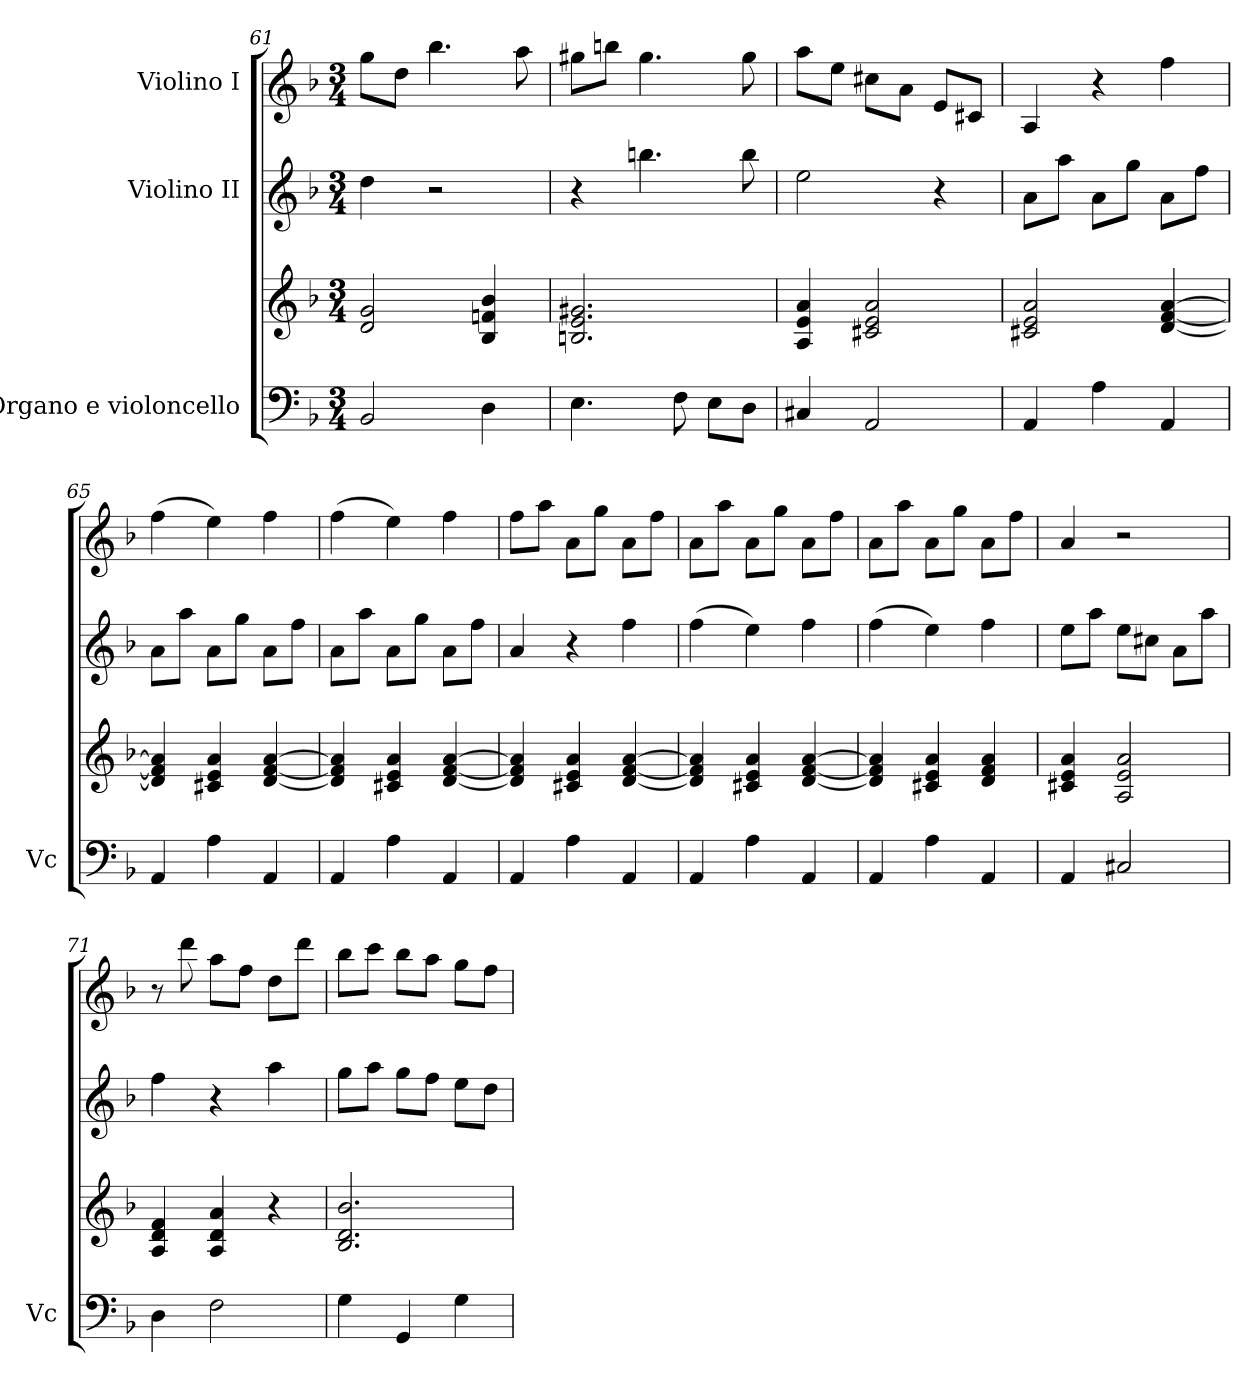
**kern	**kern	**kern	**kern
*part3	*part3	*part2	*part1
*staff4	*staff3	*staff2	*staff1
*I"Organo e  violoncello	*	*I"Violino II	*I"Violino I
*I'Vc	*	*	*
*clefF4	*clefG2	*clefG2	*clefG2
*k[b-]	*k[b-]	*k[b-]	*k[b-]
*M3/4	*M3/4	*M3/4	*M3/4
=61	=61	=61	=61
2BB-/	2d/ 2g/	4dd\	8gg\L
.	.	.	8dd\J
.	.	2r	4.bb-\
4D\	4B-/ 4fn/ 4b-/	.	.
.	.	.	8aa\
=62	=62	=62	=62
4.E\	2.Bn/ 2.e/ 2.g#X/	4r	8gg#X\L
.	.	.	8bbn\J
.	.	4.bbn\	4.gg#\
8F\	.	.	.
8E\L	.	.	.
8D\J	.	8bb\	8gg#\
=63	=63	=63	=63
4C#X/	4A/ 4e/ 4a/	2ee\	8aa\L
.	.	.	8ee\J
2AA/	2c#X/ 2e/ 2a/	.	8cc#X\L
.	.	.	8a\J
.	.	4r	8e/L
.	.	.	8c#X/J
=64	=64	=64	=64
4AA/	2c#X/ 2e/ 2a/	8a\L	4A/
.	.	8aa\J	.
4A\	.	8a\L	4r
.	.	8gg\J	.
4AA/	[4d/ [4f/ [4a/	8a\L	4ff\
.	.	8ff\J	.
!!LO:LB:g=z
=65	=65	=65	=65
4AA/	4d/] 4f/] 4a/]	8a\L	(>4ff\
.	.	8aa\J	.
4A\	4c#X/ 4e/ 4a/	8a\L	4ee\)
.	.	8gg\J	.
4AA/	[4d/ [4f/ [4a/	8a\L	4ff\
.	.	8ff\J	.
=66	=66	=66	=66
4AA/	4d/] 4f/] 4a/]	8a\L	(>4ff\
.	.	8aa\J	.
4A\	4c#X/ 4e/ 4a/	8a\L	4ee\)
.	.	8gg\J	.
4AA/	[4d/ [4f/ [4a/	8a\L	4ff\
.	.	8ff\J	.
=67	=67	=67	=67
4AA/	4d/] 4f/] 4a/]	4a/	8ff\L
.	.	.	8aa\J
4A\	4c#X/ 4e/ 4a/	4r	8a\L
.	.	.	8gg\J
4AA/	[4d/ [4f/ [4a/	4ff\	8a\L
.	.	.	8ff\J
=68	=68	=68	=68
4AA/	4d/] 4f/] 4a/]	(>4ff\	8a\L
.	.	.	8aa\J
4A\	4c#X/ 4e/ 4a/	4ee\)	8a\L
.	.	.	8gg\J
4AA/	[4d/ [4f/ [4a/	4ff\	8a\L
.	.	.	8ff\J
=69	=69	=69	=69
4AA/	4d/] 4f/] 4a/]	(>4ff\	8a\L
.	.	.	8aa\J
4A\	4c#X/ 4e/ 4a/	4ee\)	8a\L
.	.	.	8gg\J
4AA/	4d/ 4f/ 4a/	4ff\	8a\L
.	.	.	8ff\J
=70	=70	=70	=70
4AA/	4c#X/ 4e/ 4a/	8ee\L	4a/
.	.	8aa\J	.
2C#X/	2A/ 2e/ 2a/	8ee\L	2r
.	.	8cc#X\J	.
.	.	8a\L	.
.	.	8aa\J	.
=71	=71	=71	=71
4D\	4A/ 4d/ 4f/	4ff\	8r
.	.	.	8ddd\
2F\	4A/ 4d/ 4a/	4r	8aa\L
.	.	.	8ff\J
.	4r	4aa\	8dd\L
.	.	.	8ddd\J
!!LO:LB:g=z
=72	=72	=72	=72
4G\	2.B-/ 2.d/ 2.b-/	8gg\L	8bb-\L
.	.	8aa\J	8ccc\J
4GG/	.	8gg\L	8bb-\L
.	.	8ff\J	8aa\J
4G\	.	8ee\L	8gg\L
.	.	8dd\J	8ff\J
=	=	=	=
*-	*-	*-	*-
